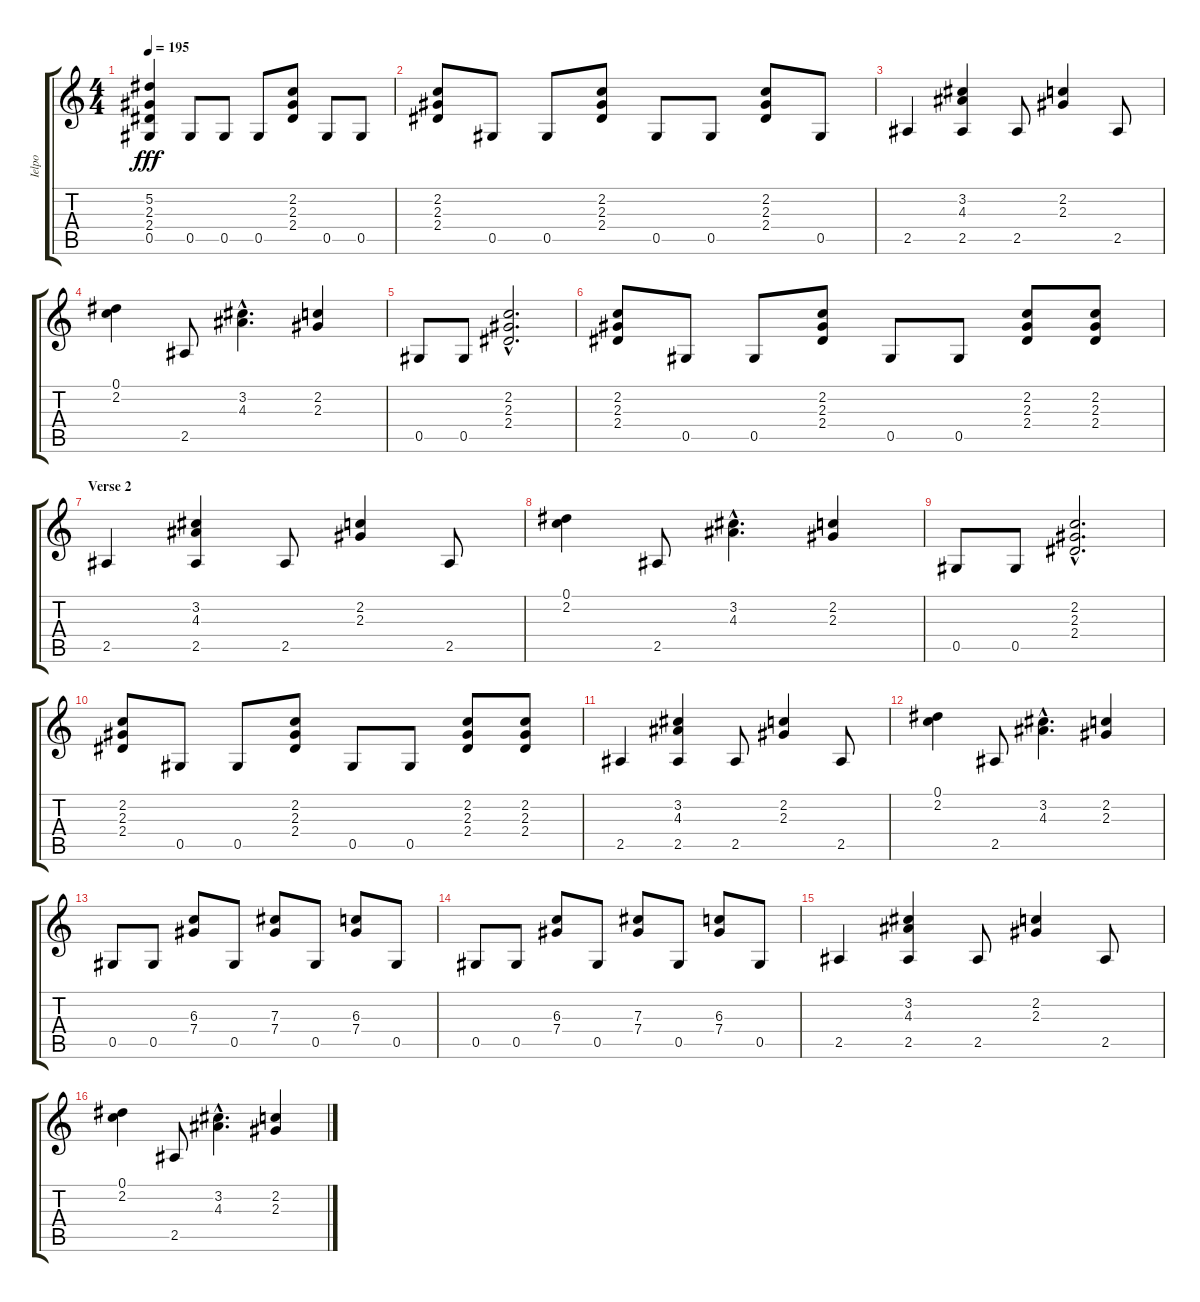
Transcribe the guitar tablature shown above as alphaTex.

\track ("Ielpo" "Ielpo") {instrument distortionguitar}
\staff {score tabs}
\tuning (Eb4 Bb3 Gb3 Db3 Ab2 Eb2) {hide}
\ts (4 4)
\tempo 195
\clef g2
\ks c
(5.2 2.3 2.4 0.5).4{dy fff} 0.5.8 0.5.8 0.5.8 (2.2 2.3 2.4).8 0.5.8 0.5.8 |
(2.2 2.3 2.4).8 0.5.8 0.5.8 (2.2 2.3 2.4).8 0.5.8 0.5.8 (2.2 2.3 2.4).8 0.5.8 |
2.5.4 (3.2 4.3 2.5).4 2.5.8 (2.2 2.3).4 2.5.8 |
(0.1 2.2).4 2.5.8 (3.2{hac} 4.3{hac}).4{d} (2.2 2.3).4 |
0.5.8 0.5.8 (2.2{hac} 2.3{hac} 2.4{hac}).2{d} |
(2.2 2.3 2.4).8 0.5.8 0.5.8 (2.2 2.3 2.4).8 0.5.8 0.5.8 (2.2 2.3 2.4).8 (2.2 2.3 2.4).8 |
\section ("" "Verse 2")
2.5.4 (3.2 4.3 2.5).4 2.5.8 (2.2 2.3).4 2.5.8 |
(0.1 2.2).4 2.5.8 (3.2{hac} 4.3{hac}).4{d} (2.2 2.3).4 |
0.5.8 0.5.8 (2.2{hac} 2.3{hac} 2.4{hac}).2{d} |
(2.2 2.3 2.4).8 0.5.8 0.5.8 (2.2 2.3 2.4).8 0.5.8 0.5.8 (2.2 2.3 2.4).8 (2.2 2.3 2.4).8 |
2.5.4 (3.2 4.3 2.5).4 2.5.8 (2.2 2.3).4 2.5.8 |
(0.1 2.2).4 2.5.8 (3.2{hac} 4.3{hac}).4{d} (2.2 2.3).4 |
0.5.8 0.5.8 (6.3 7.4).8 0.5.8 (7.3 7.4).8 0.5.8 (6.3 7.4).8 0.5.8 |
0.5.8 0.5.8 (6.3 7.4).8 0.5.8 (7.3 7.4).8 0.5.8 (6.3 7.4).8 0.5.8 |
2.5.4 (3.2 4.3 2.5).4 2.5.8 (2.2 2.3).4 2.5.8 |
(0.1 2.2).4 2.5.8 (3.2{hac} 4.3{hac}).4{d} (2.2 2.3).4
